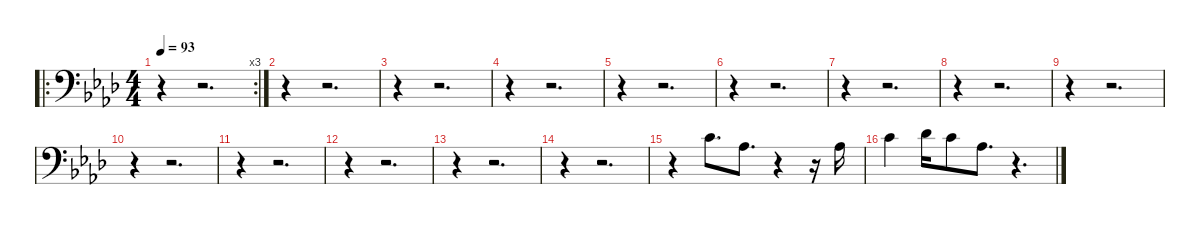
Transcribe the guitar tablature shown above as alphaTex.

\defaultSystemsLayout 4
\hideDynamics
\bracketExtendMode nobrackets
\singleTrackTrackNamePolicy hidden
\multiTrackTrackNamePolicy hidden
\firstSystemTrackNameMode fullname
\firstSystemTrackNameOrientation horizontal
\otherSystemsTrackNameOrientation horizontal
\track ("Vocals" "bn.") {instrument bassoon}
\staff {score}
\tuning (E4 C4 G3 C3 G2 C2)
\ro
\rc 3
\ts (4 4)
\beaming (8 2 2 2 2)
\tempo 93
\clef f4
\ks ab
r.4{dy f instrument bassoon beam Down} r.2{d beam Down} |
r.4{beam Down} r.2{d beam Down} |
r.4{beam Down} r.2{d beam Down} |
r.4{beam Down} r.2{d beam Down} |
r.4{beam Down} r.2{d beam Down} |
r.4{beam Down} r.2{d beam Down} |
r.4{beam Down} r.2{d beam Down} |
r.4{beam Down} r.2{d beam Down} |
r.4{beam Down} r.2{d beam Down} |
r.4{beam Down} r.2{d beam Down} |
r.4{beam Down} r.2{d beam Down} |
r.4{beam Down} r.2{d beam Down} |
r.4{beam Down} r.2{d beam Down} |
r.4{beam Down} r.2{d beam Down} |
r.4{beam Down} 0.2{acc forcenatural}.8{d beam Down} 1.3{acc b}.8{d beam Down} r.4{beam Down} r.16{beam Down} 1.3{acc b}.16{beam Down} |
0.2{acc forcenatural}.4{beam Down} 1.2{acc b}.16{beam Down} 0.2{acc forcenatural}.8{beam Down} 1.3{acc b}.8{d beam Down} r.4{d beam Down}
